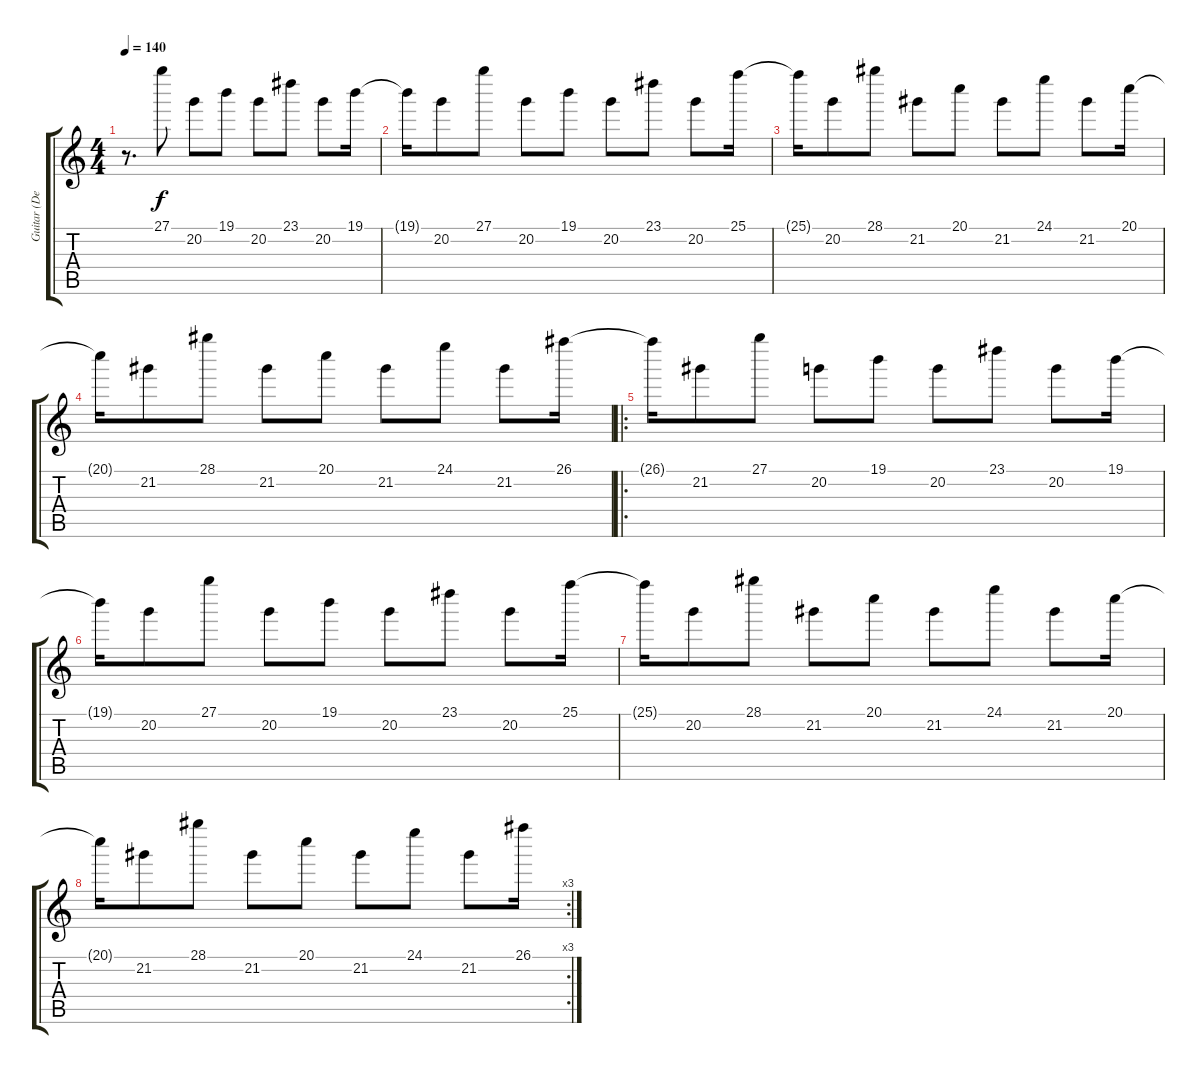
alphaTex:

\track ("Guitar (Delay)" "Guitar (De") {instrument electricguitarclean}
\staff {score tabs}
\tuning (E4 B3 G3 D3 A2 E2) {hide}
\ts (4 4)
\tempo 140
\clef g2
\ks c
r.8{d dy f instrument electricguitarclean} 27.1.8 20.2.8 19.1.8 20.2.8 23.1.8 20.2.8 19.1.16 |
19.1{t}.16 20.2.8 27.1.8 20.2.8 19.1.8 20.2.8 23.1.8 20.2.8 25.1.16 |
25.1{t}.16 20.2.8 28.1.8 21.2.8 20.1.8 21.2.8 24.1.8 21.2.8 20.1.16 |
20.1{t}.16 21.2.8 28.1.8 21.2.8 20.1.8 21.2.8 24.1.8 21.2.8 26.1.16 |
\ro
26.1{t}.16 21.2.8 27.1.8 20.2.8 19.1.8 20.2.8 23.1.8 20.2.8 19.1.16 |
19.1{t}.16 20.2.8 27.1.8 20.2.8 19.1.8 20.2.8 23.1.8 20.2.8 25.1.16 |
25.1{t}.16 20.2.8 28.1.8 21.2.8 20.1.8 21.2.8 24.1.8 21.2.8 20.1.16 |
\rc 3
20.1{t}.16 21.2.8 28.1.8 21.2.8 20.1.8 21.2.8 24.1.8 21.2.8 26.1.16
